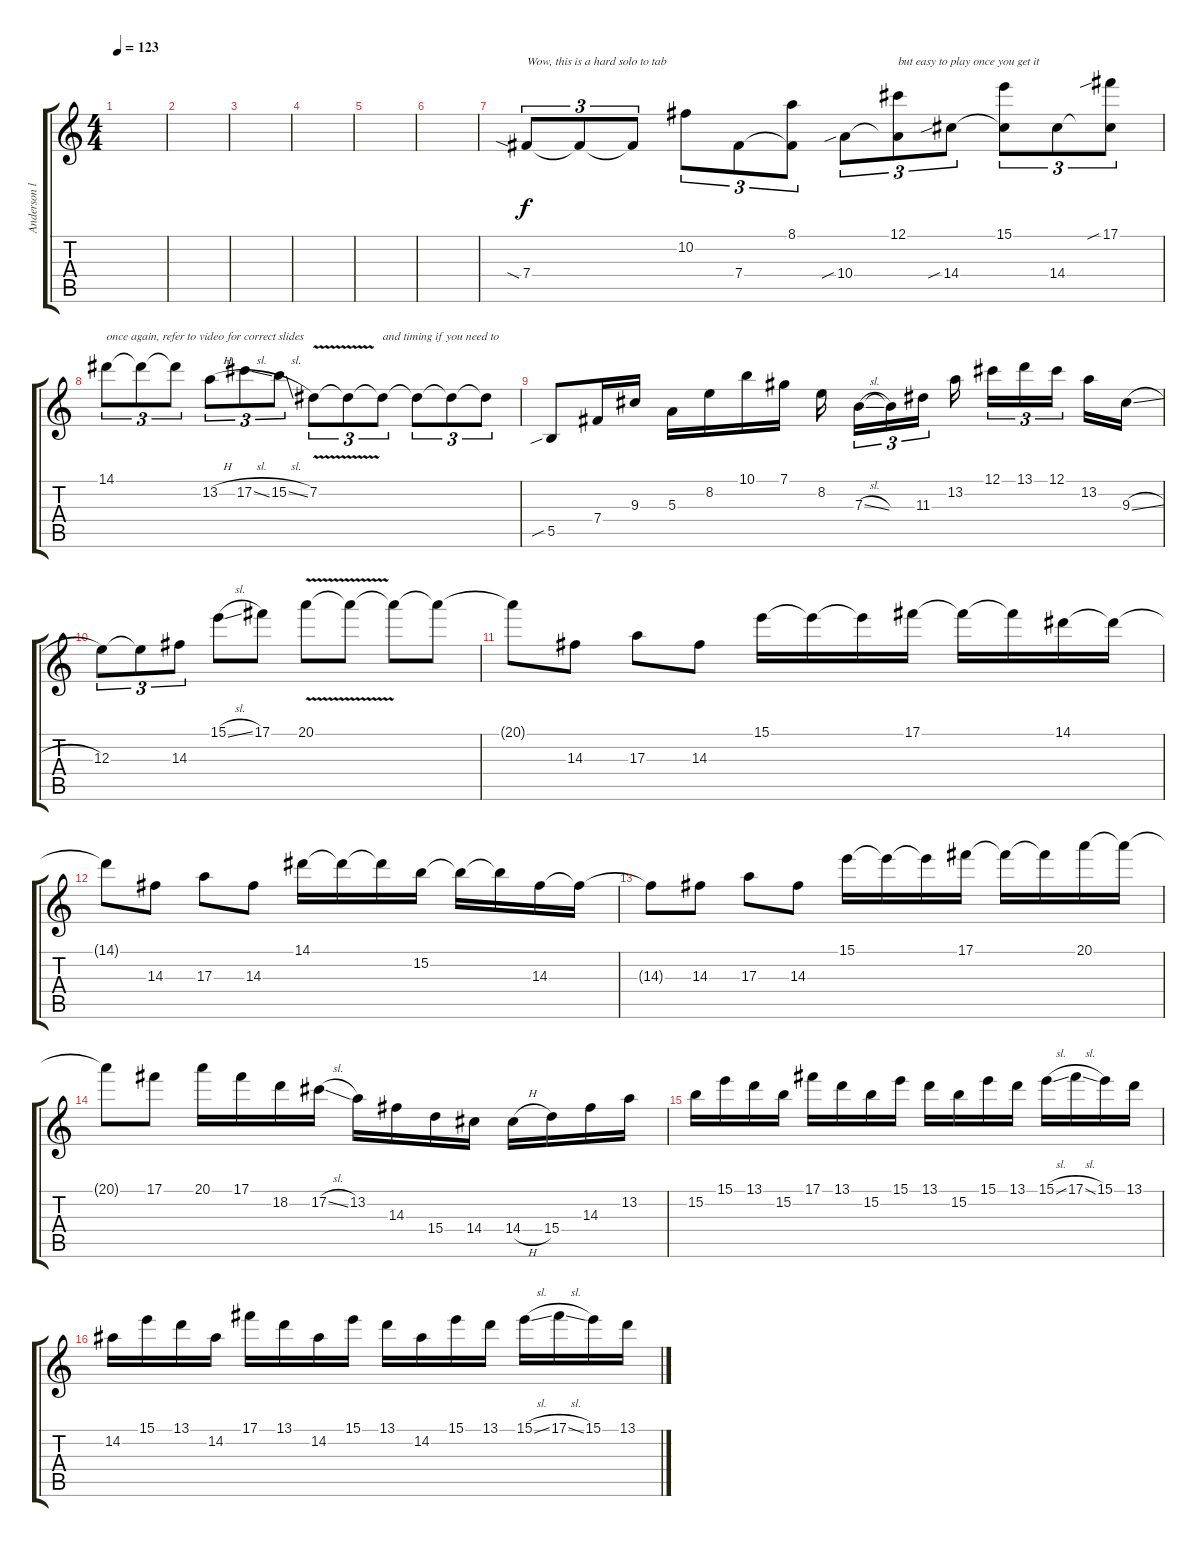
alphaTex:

\track ("Anderson lead" "Anderson l") {instrument distortionguitar}
\staff {score tabs}
\tuning (Db4 Ab3 E3 B2 Gb2 B1) {hide}
\ts (4 4)
\tempo 123
\clef g2
\ks c
|
|
|
|
|
|
7.4{sia}.8{tu (3 2) txt "Wow, this is a hard solo to tab"} 7.4{t}.8{tu (3 2)} 7.4{t}.8{tu (3 2)} 10.2.8{tu (3 2)} 7.4.8{tu (3 2)} (8.1 7.4{t}).8{tu (3 2)} 10.4{sib}.8{tu (3 2)} (12.1 10.4{t}).8{tu (3 2) txt "but easy to play once you get it"} 14.4{sib}.8{tu (3 2)} (15.1 14.4{t}).8{tu (3 2)} 14.4.8{tu (3 2)} (17.1{sib} 14.4{t}).8{tu (3 2)} |
14.1.8{tu (3 2) txt "once again, refer to video for correct slides"} 14.1{t}.8{tu (3 2)} 14.1{t}.8{tu (3 2)} 13.2{h}.8{tu (3 2)} 17.2{sl}.8{tu (3 2)} 15.2{sl}.8{tu (3 2)} 7.2{v}.8{tu (3 2)} 7.2{t}.8{tu (3 2)} 7.2{t}.8{tu (3 2) txt "and timing if you need to"} 7.2{t}.8{tu (3 2)} 7.2{t}.8{tu (3 2)} 7.2{t}.8{tu (3 2)} |
5.5{sib}.8 7.4.16 9.3.16 5.3.16 8.2.16 10.1.16 7.1.16 8.2.16{beam splitsecondary} 7.3{sl}.16{tu (3 2)} 7.3{t}.16{tu (3 2)} 11.3.16{tu (3 2) beam splitsecondary} 13.2.16 12.1.16{tu (3 2)} 13.1.16{tu (3 2)} 12.1.16{tu (3 2) beam splitsecondary} 13.2.16 9.3{sl}.16 |
12.3.8{tu (3 2)} 12.3{t}.8{tu (3 2)} 14.3.8{tu (3 2)} 15.1{sl}.8 17.1.8 20.1{v}.8 20.1{t}.8 20.1{t}.8 20.1{t}.8 |
20.1{t}.8 14.3.8 17.3.8 14.3.8 15.1.16 15.1{t}.16 15.1{t}.16 17.1.16 17.1{t}.16 17.1{t}.16 14.1.16 14.1{t}.16 |
14.1{t}.8 14.3.8 17.3.8 14.3.8 14.1.16 14.1{t}.16 14.1{t}.16 15.2.16 15.2{t}.16 15.2{t}.16 14.3.16 14.3{t}.16 |
14.3{t}.8 14.3.8 17.3.8 14.3.8 15.1.16 15.1{t}.16 15.1{t}.16 17.1.16 17.1{t}.16 17.1{t}.16 20.1.16 20.1{t}.16 |
20.1{t}.8 17.1.8 20.1.16 17.1.16 18.2.16 17.2{sl}.16 13.2.16 14.3.16 15.4.16 14.4.16 14.4{h}.16 15.4.16 14.3.16 13.2.16 |
15.2.16 15.1.16 13.1.16 15.2.16 17.1.16 13.1.16 15.2.16 15.1.16 13.1.16 15.2.16 15.1.16 13.1.16 15.1{sl}.16 17.1{sl}.16 15.1.16 13.1.16 |
14.2.16 15.1.16 13.1.16 14.2.16 17.1.16 13.1.16 14.2.16 15.1.16 13.1.16 14.2.16 15.1.16 13.1.16 15.1{sl}.16 17.1{sl}.16 15.1.16 13.1.16
